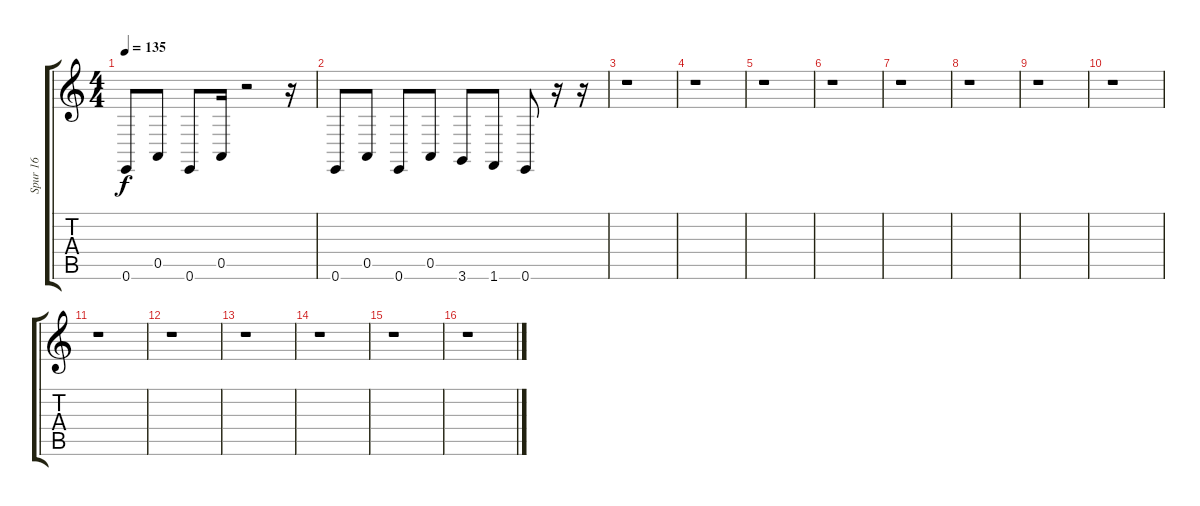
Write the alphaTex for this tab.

\track ("Spur 16" "Spur 16") {instrument lead7fifths}
\staff {score tabs}
\tuning (E4 B3 G3 D3 A2 E2) {hide}
\ts (4 4)
\tempo 135
\clef g2
\ks c
0.6.8{dy f} 0.5.8 0.6.8 0.5.16 r.2 r.16 |
0.6.8 0.5.8 0.6.8 0.5.8 3.6.8 1.6.8 0.6.8 r.16 r.16 |
r.1 |
r.1 |
r.1 |
r.1 |
r.1 |
r.1 |
r.1 |
r.1 |
r.1 |
r.1 |
r.1 |
r.1 |
r.1 |
r.1
